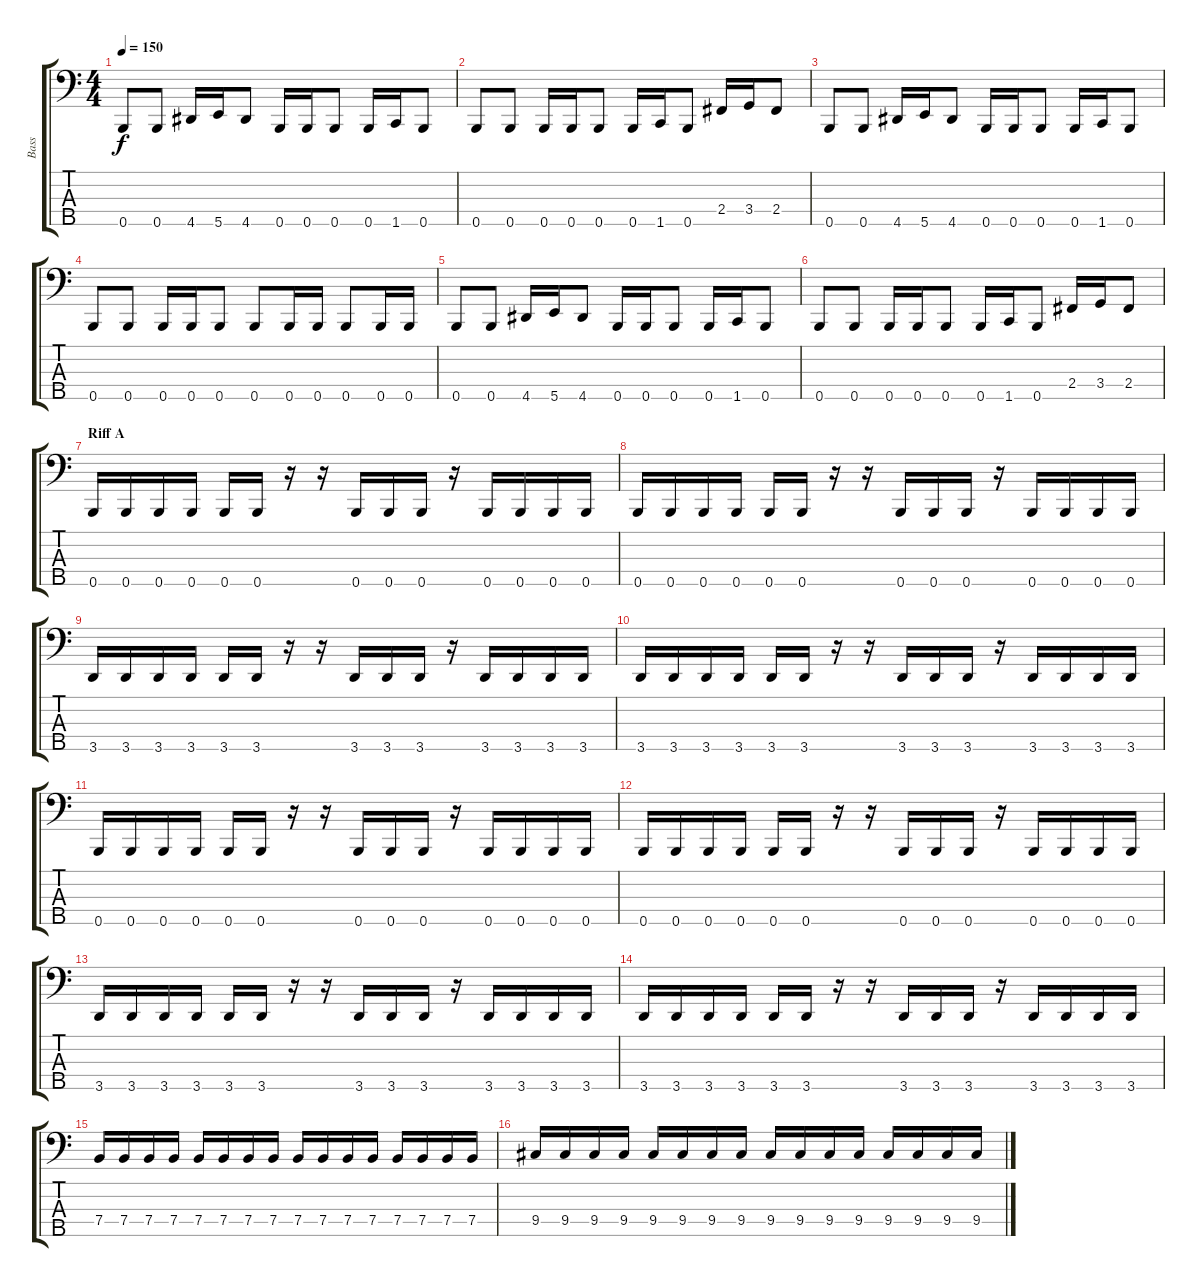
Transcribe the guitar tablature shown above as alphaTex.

\track ("Bass" "Bass") {instrument electricbassfinger}
\staff {score tabs}
\tuning (G2 D2 A1 E1 B0) {hide}
\ts (4 4)
\tempo 150
\clef f4
\ks c
0.5.8{dy f} 0.5.8 4.5.16 5.5.16 4.5.8 0.5.16 0.5.16 0.5.8 0.5.16 1.5.16 0.5.8 |
0.5.8 0.5.8 0.5.16 0.5.16 0.5.8 0.5.16 1.5.16 0.5.8 2.4.16 3.4.16 2.4.8 |
0.5.8 0.5.8 4.5.16 5.5.16 4.5.8 0.5.16 0.5.16 0.5.8 0.5.16 1.5.16 0.5.8 |
0.5.8 0.5.8 0.5.16 0.5.16 0.5.8 0.5.8 0.5.16 0.5.16 0.5.8 0.5.16 0.5.16 |
0.5.8 0.5.8 4.5.16 5.5.16 4.5.8 0.5.16 0.5.16 0.5.8 0.5.16 1.5.16 0.5.8 |
0.5.8 0.5.8 0.5.16 0.5.16 0.5.8 0.5.16 1.5.16 0.5.8 2.4.16 3.4.16 2.4.8 |
\section ("" "Riff A")
0.5.16 0.5.16 0.5.16 0.5.16 0.5.16 0.5.16 r.16 r.16 0.5.16 0.5.16 0.5.16 r.16 0.5.16 0.5.16 0.5.16 0.5.16 |
0.5.16 0.5.16 0.5.16 0.5.16 0.5.16 0.5.16 r.16 r.16 0.5.16 0.5.16 0.5.16 r.16 0.5.16 0.5.16 0.5.16 0.5.16 |
3.5.16 3.5.16 3.5.16 3.5.16 3.5.16 3.5.16 r.16 r.16 3.5.16 3.5.16 3.5.16 r.16 3.5.16 3.5.16 3.5.16 3.5.16 |
3.5.16 3.5.16 3.5.16 3.5.16 3.5.16 3.5.16 r.16 r.16 3.5.16 3.5.16 3.5.16 r.16 3.5.16 3.5.16 3.5.16 3.5.16 |
0.5.16 0.5.16 0.5.16 0.5.16 0.5.16 0.5.16 r.16 r.16 0.5.16 0.5.16 0.5.16 r.16 0.5.16 0.5.16 0.5.16 0.5.16 |
0.5.16 0.5.16 0.5.16 0.5.16 0.5.16 0.5.16 r.16 r.16 0.5.16 0.5.16 0.5.16 r.16 0.5.16 0.5.16 0.5.16 0.5.16 |
3.5.16 3.5.16 3.5.16 3.5.16 3.5.16 3.5.16 r.16 r.16 3.5.16 3.5.16 3.5.16 r.16 3.5.16 3.5.16 3.5.16 3.5.16 |
3.5.16 3.5.16 3.5.16 3.5.16 3.5.16 3.5.16 r.16 r.16 3.5.16 3.5.16 3.5.16 r.16 3.5.16 3.5.16 3.5.16 3.5.16 |
7.4.16 7.4.16 7.4.16 7.4.16 7.4.16 7.4.16 7.4.16 7.4.16 7.4.16 7.4.16 7.4.16 7.4.16 7.4.16 7.4.16 7.4.16 7.4.16 |
9.4.16 9.4.16 9.4.16 9.4.16 9.4.16 9.4.16 9.4.16 9.4.16 9.4.16 9.4.16 9.4.16 9.4.16 9.4.16 9.4.16 9.4.16 9.4.16
